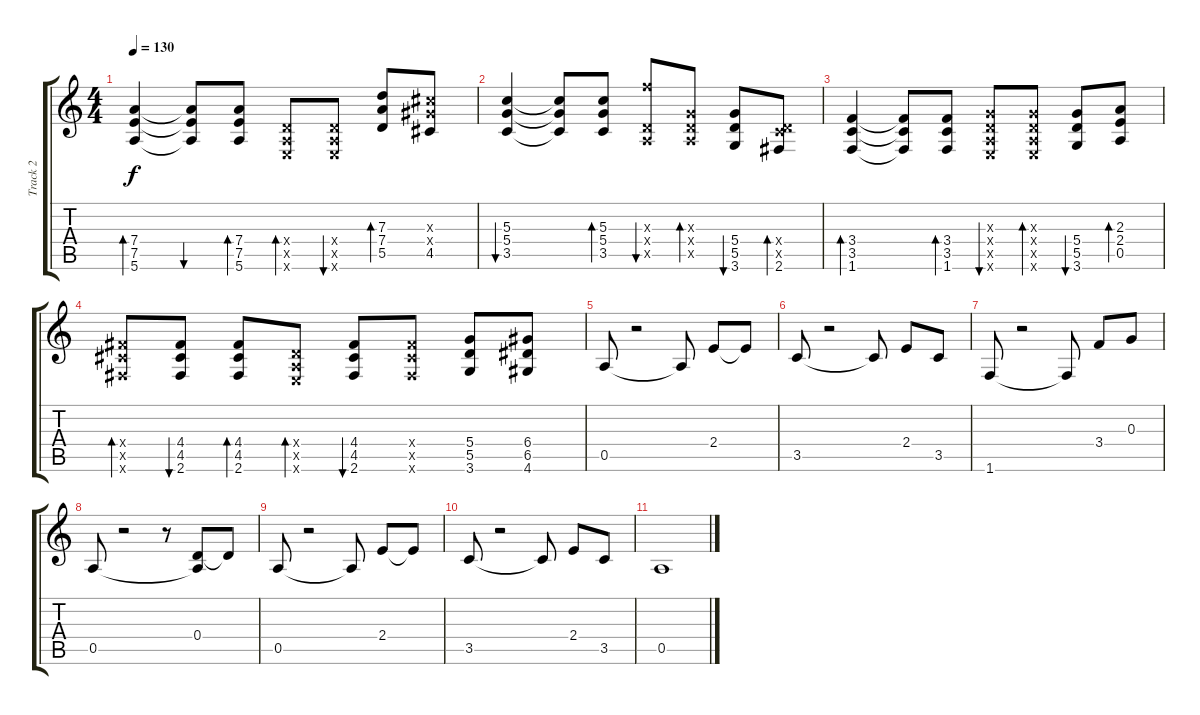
\track ("Track 2" "Track 2") {instrument acousticguitarnylon}
\staff {score tabs}
\tuning (E4 B3 G3 D3 A2 E2) {hide}
\ts (4 4)
\tempo 130
\clef g2
\ks c
(7.4 7.5 5.6).4{bd 60 dy f instrument overdrivenguitar} (7.4{t} 7.5{t} 5.6{t}).8{bu 60} (7.4 7.5 5.6).8{bd 60} (0.4{x} 0.5{x} 0.6{x}).8{bd 60} (0.4{x} 0.5{x} 0.6{x}).8{bu 60} (7.3 7.4 5.5).8{bd 60} (6.3{x} 6.4{x} 4.5).8 |
(5.3 5.4 3.5).4{bu 60} (5.3{t} 5.4{t} 3.5{t}).8 (5.3 5.4 3.5).8{bd 60} (10.3{x} 0.4{x} 0.5{x}).8{bu 60} (0.3{x} 0.4{x} 0.5{x}).8{bd 60} (5.4 5.5 3.6).8{bu 60} (0.4{x} 3.5{x} 2.6).8{bd 60} |
(3.4 3.5 1.6).4{bd 60} (3.4{t} 3.5{t} 1.6{t}).8 (3.4 3.5 1.6).8{bd 60} (0.3{x} 0.4{x} 0.5{x} 0.6{x}).8{bu 60} (0.3{x} 0.4{x} 0.5{x} 0.6{x}).8{bd 60} (5.4 5.5 3.6).8{bu 60} (2.3 2.4 0.5).8{bd 60} |
(4.4{x} 4.5{x} 2.6{x}).8{bd 60 instrument overdrivenguitar} (4.4 4.5 2.6).8{bu 60} (4.4 4.5 2.6).8{bd 60} (0.4{x} 0.5{x} 0.6{x}).8{bd 60} (4.4 4.5 2.6).8{bu 60} (4.4{x} 4.5{x} 2.6{x}).8 (5.4 5.5 3.6).8 (6.4 6.5 4.6).8 |
0.5.8{instrument acousticguitarnylon} r.2 0.5{t}.8 2.4.8 2.4{t}.8 |
3.5.8 r.2 3.5{t}.8 2.4.8 3.5.8 |
1.6.8 r.2 1.6{t}.8 3.4.8 0.3.8 |
0.5.8 r.2 r.8 (0.4 0.5{t}).8 0.4{t}.8 |
0.5.8 r.2 0.5{t}.8 2.4.8 2.4{t}.8 |
3.5.8 r.2 3.5{t}.8 2.4.8 3.5.8 |
0.5.1
